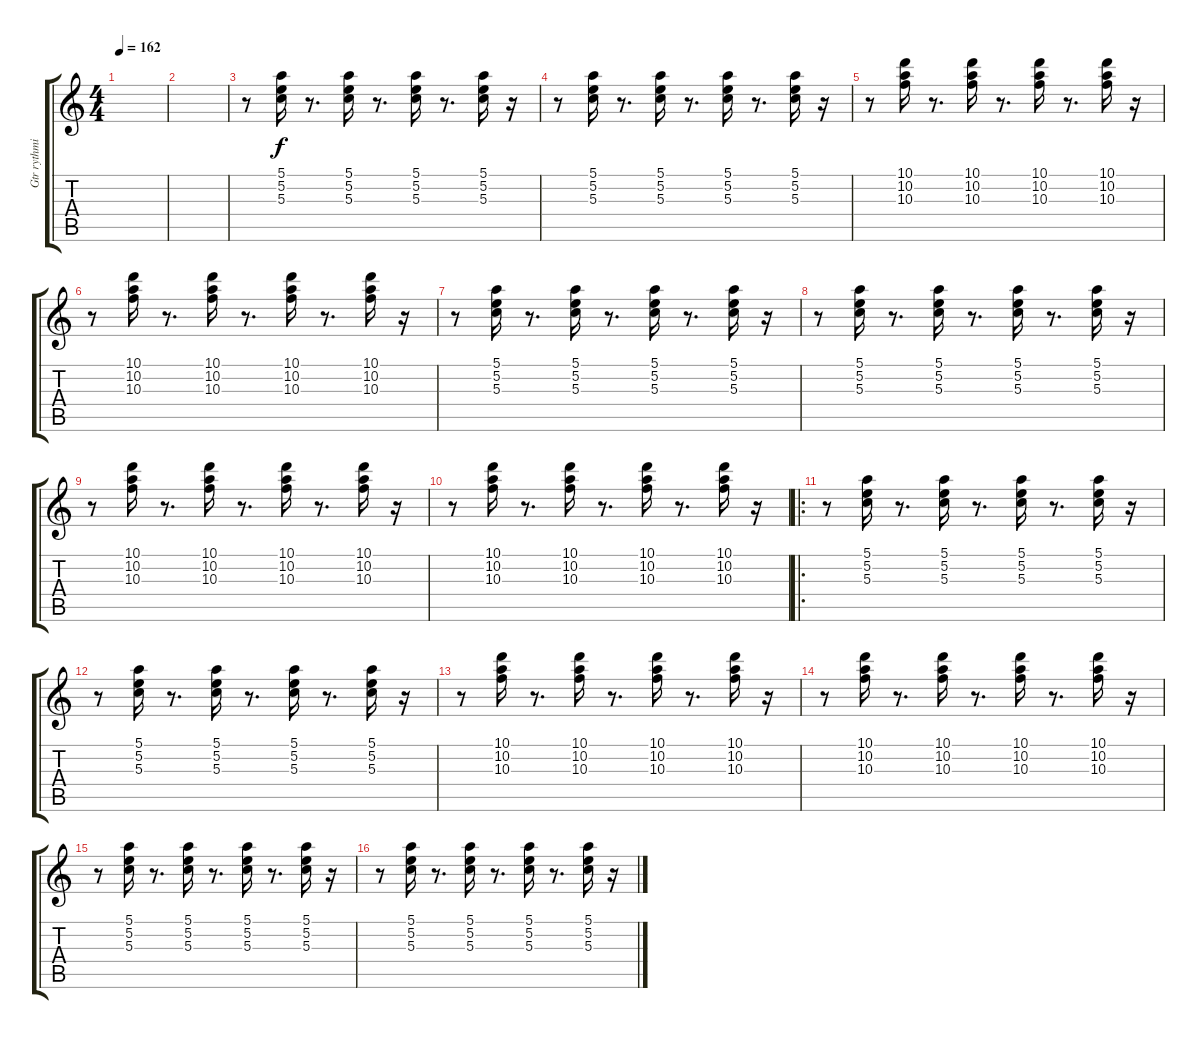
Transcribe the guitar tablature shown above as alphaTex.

\track ("Gtr rythmique" "Gtr rythmi") {instrument distortionguitar}
\staff {score tabs}
\tuning (E4 B3 G3 D3 A2 E2) {hide}
\ts (4 4)
\tempo 162
\clef g2
\ks c
|
|
r.8 (5.1 5.2 5.3).16 r.8{d} (5.1 5.2 5.3).16 r.8{d} (5.1 5.2 5.3).16 r.8{d} (5.1 5.2 5.3).16 r.16 |
r.8 (5.1 5.2 5.3).16 r.8{d} (5.1 5.2 5.3).16 r.8{d} (5.1 5.2 5.3).16 r.8{d} (5.1 5.2 5.3).16 r.16 |
r.8 (10.1 10.2 10.3).16 r.8{d} (10.1 10.2 10.3).16 r.8{d} (10.1 10.2 10.3).16 r.8{d} (10.1 10.2 10.3).16 r.16 |
r.8 (10.1 10.2 10.3).16 r.8{d} (10.1 10.2 10.3).16 r.8{d} (10.1 10.2 10.3).16 r.8{d} (10.1 10.2 10.3).16 r.16 |
r.8 (5.1 5.2 5.3).16 r.8{d} (5.1 5.2 5.3).16 r.8{d} (5.1 5.2 5.3).16 r.8{d} (5.1 5.2 5.3).16 r.16 |
r.8 (5.1 5.2 5.3).16 r.8{d} (5.1 5.2 5.3).16 r.8{d} (5.1 5.2 5.3).16 r.8{d} (5.1 5.2 5.3).16 r.16 |
r.8 (10.1 10.2 10.3).16 r.8{d} (10.1 10.2 10.3).16 r.8{d} (10.1 10.2 10.3).16 r.8{d} (10.1 10.2 10.3).16 r.16 |
r.8 (10.1 10.2 10.3).16 r.8{d} (10.1 10.2 10.3).16 r.8{d} (10.1 10.2 10.3).16 r.8{d} (10.1 10.2 10.3).16 r.16 |
\ro
r.8 (5.1 5.2 5.3).16 r.8{d} (5.1 5.2 5.3).16 r.8{d} (5.1 5.2 5.3).16 r.8{d} (5.1 5.2 5.3).16 r.16 |
r.8 (5.1 5.2 5.3).16 r.8{d} (5.1 5.2 5.3).16 r.8{d} (5.1 5.2 5.3).16 r.8{d} (5.1 5.2 5.3).16 r.16 |
r.8 (10.1 10.2 10.3).16 r.8{d} (10.1 10.2 10.3).16 r.8{d} (10.1 10.2 10.3).16 r.8{d} (10.1 10.2 10.3).16 r.16 |
r.8 (10.1 10.2 10.3).16 r.8{d} (10.1 10.2 10.3).16 r.8{d} (10.1 10.2 10.3).16 r.8{d} (10.1 10.2 10.3).16 r.16 |
r.8 (5.1 5.2 5.3).16 r.8{d} (5.1 5.2 5.3).16 r.8{d} (5.1 5.2 5.3).16 r.8{d} (5.1 5.2 5.3).16 r.16 |
r.8 (5.1 5.2 5.3).16 r.8{d} (5.1 5.2 5.3).16 r.8{d} (5.1 5.2 5.3).16 r.8{d} (5.1 5.2 5.3).16 r.16
